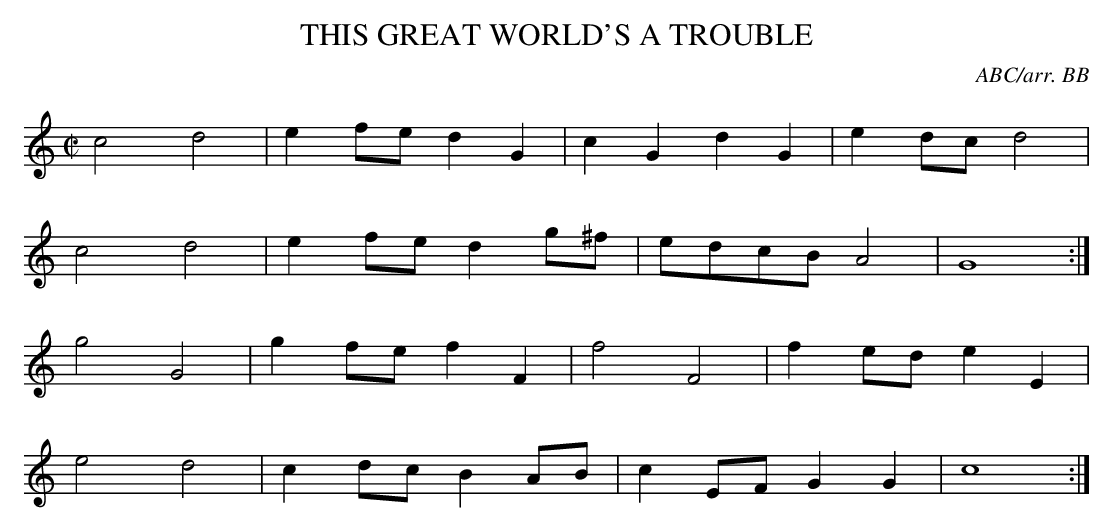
X:1
T:THIS GREAT WORLD'S A TROUBLE
C:ABC/arr. BB
M:C|
L:1/8
K:C
c4 d4|e2fe d2G2|c2G2 d2G2|e2dc d4|
c4 d4|e2fe d2g^f|edcB A4|G8 :|
g4 G4|g2fe f2F2|f4 F4|f2ed e2E2|
e4 d4|c2dc B2AB|c2EF G2G2|c8 :|
